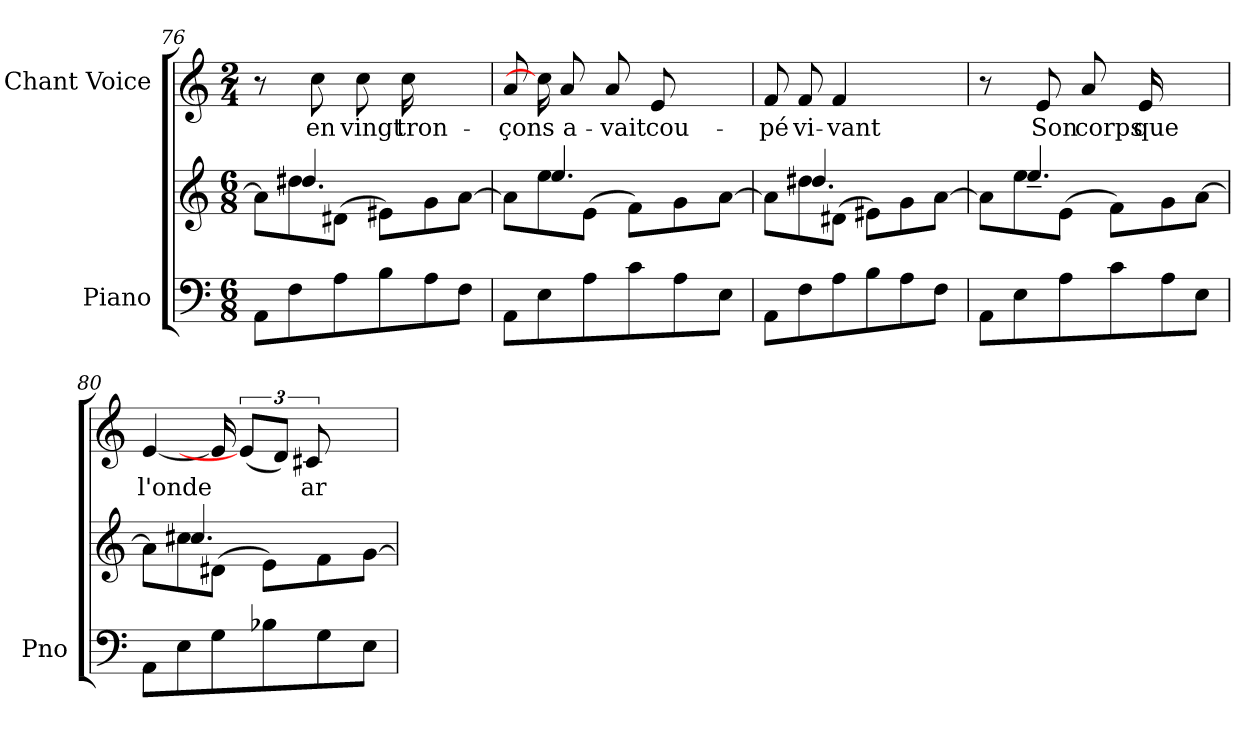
**kern	**kern	**kern	**text
*part2	*part2	*part1	*part1
*staff3	*staff2	*staff1	*staff1
*I"Piano	*	*I"Chant Voice	*
*I'Pno	*	*	*
*clefF4	*clefG2	*clefG2	*
*k[]	*k[]	*k[]	*
*M6/8	*M6/8	*M2/4	*
=76	=76	=76	=76
*	*^	*	*
!	!	!	!LO:N:vis=8	!
8AA\L	8a\L]	8ryy	8.r	.
!	!LO:N:head=solid	!	!	!
8F\	8dd#X\	4.dd#/	.	.
!	!	!	!	!LO:LY:b
.	.	.	8cc\	en
8A\	(>8d#X\J	.	.	.
!	!	!	!	!LO:LY:b
.	.	.	8cc\	vingt
8B\	8e#X\L)	.	.	.
!	!	!	!	!LO:LY:b
.	.	.	[16cc\	tron-
8A\	8g\	4ryy	4ryy	.
8F\J	[>8a\J	.	.	.
=77	=77	=77	=77	=77
!	!	!	!	!LO:LY:b
8AA\L	8a\L]	8ryy	8a/	-çons
!	!LO:N:head=solid	!	!	!
8E\	8ee\	4.ee/	16cc\]	.
!	!	!	!	!LO:LY:b
.	.	.	8a/	a-
8A\	(>8e\J	.	.	.
!	!	!	!	!LO:LY:b
.	.	.	8a/	-vait
8c\	8f\L)	.	.	.
!	!	!	!	!LO:LY:b
.	.	.	8e/	cou -
8A\	8g\	4ryy	.	.
.	.	.	8.ryy	.
8E\J	[>8a\J	.	.	.
!!LO:LB:g=z
=78	=78	=78	=78	=78
!	!	!	!	!LO:LY:b
8AA\L	8a\L]	8ryy	8f/	- pé
!	!LO:N:head=solid	!	!	!LO:LY:b
8F\	8dd#X\	4.dd#/	8f/	vi-
!	!	!	!	!LO:LY:b
8A\	(>8d#X\J	.	4f/	-vant
8B\	8e#X\L)	.	.	.
8A\	8g\	4ryy	4ryy	.
8F\J	[>8a\J	.	.	.
=79	=79	=79	=79	=79
!	!	!	!LO:N:vis=8	!
8AA\L	8a\L]	8ryy	8.r	.
!	!LO:N:head=solid	!	!	!
8E\	8ee\	4.ee~/	.	.
!	!	!	!	!LO:LY:b
.	.	.	8e/	Son
8A\	(>8e\J	.	.	.
!	!	!	!	!LO:LY:b
.	.	.	8a/	corps
8c\	8f\L)	.	.	.
!	!	!	!	!LO:LY:b
.	.	.	[16e/	que
8A\	8g\	4ryy	4ryy	.
8E\J	[>8a\J	.	.	.
=80	=80	=80	=80	=80
!	!	!	!	!LO:LY:b
8AA\L	8a\L]	8ryy	[4e/	l'onde
!	!LO:N:head=solid	!	!	!
8E\	8cc#X\	4.cc#/	.	.
8G\	(>8d#X\J	.	16e/]	.
.	.	.	(12e/L]	.
8B-X\	8e\L)	.	.	.
.	.	.	12d/J)	.
!	!	!	!	!LO:LY:b
.	.	.	12c#X/	ar-
8G\	8f\	4ryy	.	.
.	.	.	8.ryy	.
8E\J	[>8g\J	.	.	.
*	*v	*v	*	*
=	=	=	=
*-	*-	*-	*-
